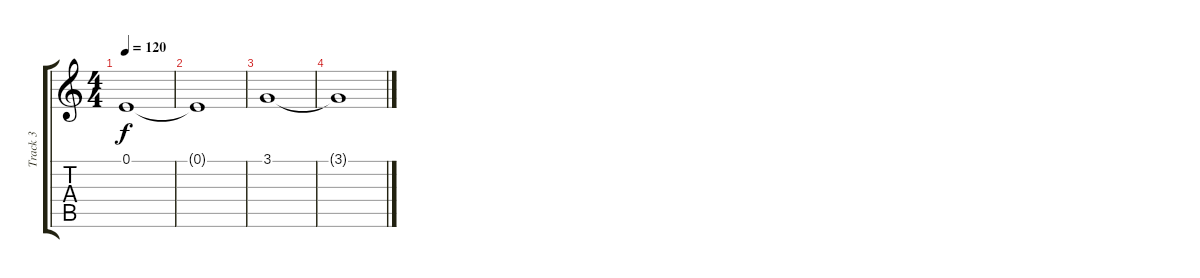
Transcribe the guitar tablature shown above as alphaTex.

\track ("Track 3" "Track 3") {instrument stringensemble1}
\staff {score tabs}
\tuning (E4 B3 G3 D3 A2 E2) {hide}
\ts (4 4)
\tempo 120
\clef g2
\ks c
0.1.1{dy f} |
0.1{t}.1 |
3.1.1 |
3.1{t}.1
